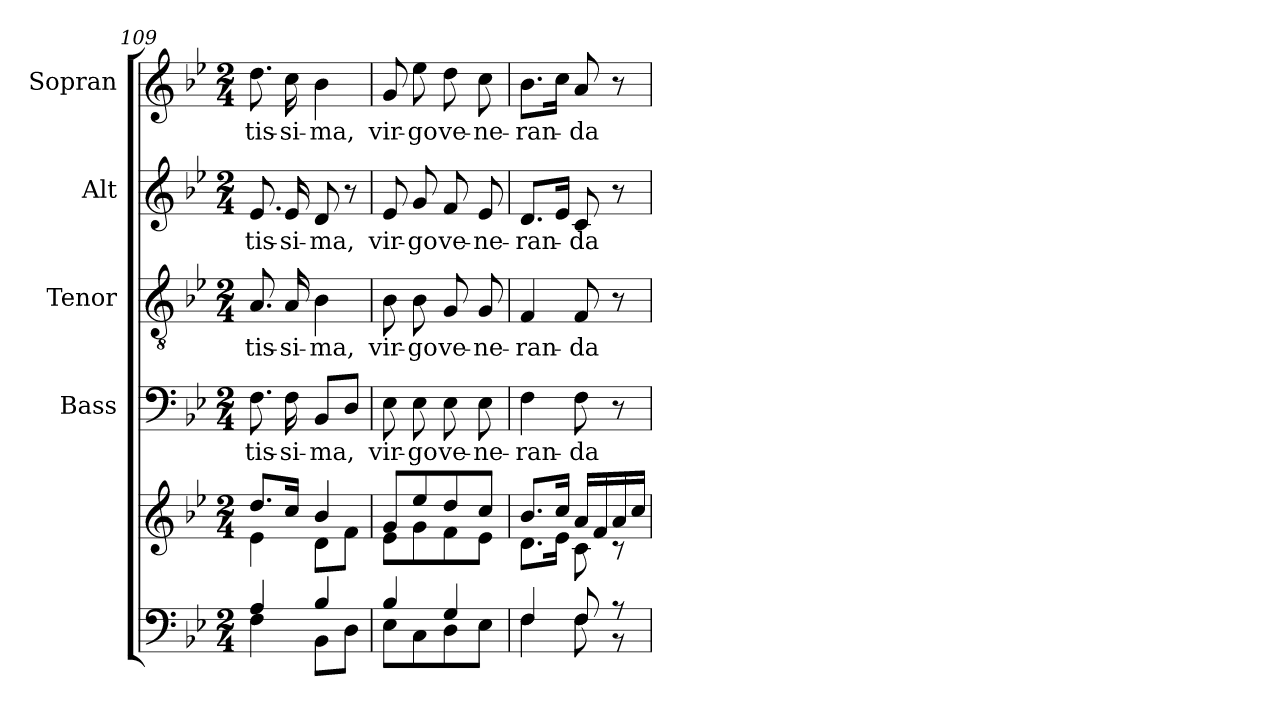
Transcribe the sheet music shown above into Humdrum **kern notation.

**kern	**kern	**kern	**text	**kern	**text	**kern	**text	**kern	**text
*part5	*part5	*part4	*part4	*part3	*part3	*part2	*part2	*part1	*part1
*staff6	*staff5	*staff4	*staff4	*staff3	*staff3	*staff2	*staff2	*staff1	*staff1
*	*	*I"Bass	*	*I"Tenor	*	*I"Alt	*	*I"Sopran	*
*	*	*I'B.	*	*I'T.	*	*I'A.	*	*I'S.	*
*clefF4	*clefG2	*clefF4	*	*clefGv2	*	*clefG2	*	*clefG2	*
*k[b-e-]	*k[b-e-]	*k[b-e-]	*	*k[b-e-]	*	*k[b-e-]	*	*k[b-e-]	*
*B-:	*B-:	*B-:	*	*B-:	*	*B-:	*	*B-:	*
*M2/4	*M2/4	*M2/4	*	*M2/4	*	*M2/4	*	*M2/4	*
=109	=109	=109	=109	=109	=109	=109	=109	=109	=109
*^	*^	*	*	*	*	*	*	*	*
!	!	!	!	!	!LO:LY:b	!	!LO:LY:b	!	!LO:LY:b	!	!LO:LY:b
4A/	4F\	8.dd/L	4e-\	8.F\	-tis-	8.A/	-tis-	8.e-/	-tis-	8.dd\	-tis-
!	!	!	!	!	!LO:LY:b	!	!LO:LY:b	!	!LO:LY:b	!	!LO:LY:b
.	.	16cc/Jk	.	16F\	-si-	16A/	-si-	16e-/	-si-	16cc\	-si-
!	!	!	!	!	!LO:LY:b	!	!LO:LY:b	!	!LO:LY:b	!	!LO:LY:b
4B-/	8BB-\L	4b-/	8d\L	8BB-/L	-ma,	4B-\	-ma,	8d/	-ma,	4b-\	-ma,
.	8D\J	.	8f\J	8D/J	.	.	.	8r	.	.	.
=110	=110	=110	=110	=110	=110	=110	=110	=110	=110	=110	=110
!	!	!	!	!	!LO:LY:b	!	!LO:LY:b	!	!LO:LY:b	!	!LO:LY:b
4B-/	8E-\L	8g/L	8e-\L	8E-\	vir-	8B-\	vir-	8e-/	vir-	8g/	vir-
!	!	!	!	!	!LO:LY:b	!	!LO:LY:b	!	!LO:LY:b	!	!LO:LY:b
.	8C\	8ee-/	8g\	8E-\	-go	8B-\	-go	8g/	-go	8ee-\	-go
!	!	!	!	!	!LO:LY:b	!	!LO:LY:b	!	!LO:LY:b	!	!LO:LY:b
4G/	8D\	8dd/	8f\	8E-\	ve-	8G/	ve-	8f/	ve-	8dd\	ve-
!	!	!	!	!	!LO:LY:b	!	!LO:LY:b	!	!LO:LY:b	!	!LO:LY:b
.	8E-\J	8cc/J	8e-\J	8E-\	-ne-	8G/	-ne-	8e-/	-ne-	8cc\	-ne-
=111	=111	=111	=111	=111	=111	=111	=111	=111	=111	=111	=111
!	!	!	!	!	!LO:LY:b	!	!LO:LY:b	!	!LO:LY:b	!	!LO:LY:b
4F/	4F\	8.b-/L	8.d\L	4F\	-ran-	4F/	-ran-	8.d/L	-ran-	8.b-\L	-ran-
.	.	16cc/Jk	16e-\Jk	.	.	.	.	16e-/Jk	.	16cc\Jk	.
!	!	!	!	!	!LO:LY:b	!	!LO:LY:b	!	!LO:LY:b	!	!LO:LY:b
8F/	8F\	16a/LL	8c\	8F\	-da	8F/	-da	8c/	-da	8a/	-da
.	.	16f/	.	.	.	.	.	.	.	.	.
8r	8r	16a/	8rc	8r	.	8r	.	8r	.	8r	.
.	.	16cc/JJ	.	.	.	.	.	.	.	.	.
*v	*v	*	*	*	*	*	*	*	*	*	*
*	*v	*v	*	*	*	*	*	*	*	*
=	=	=	=	=	=	=	=	=	=
*-	*-	*-	*-	*-	*-	*-	*-	*-	*-
